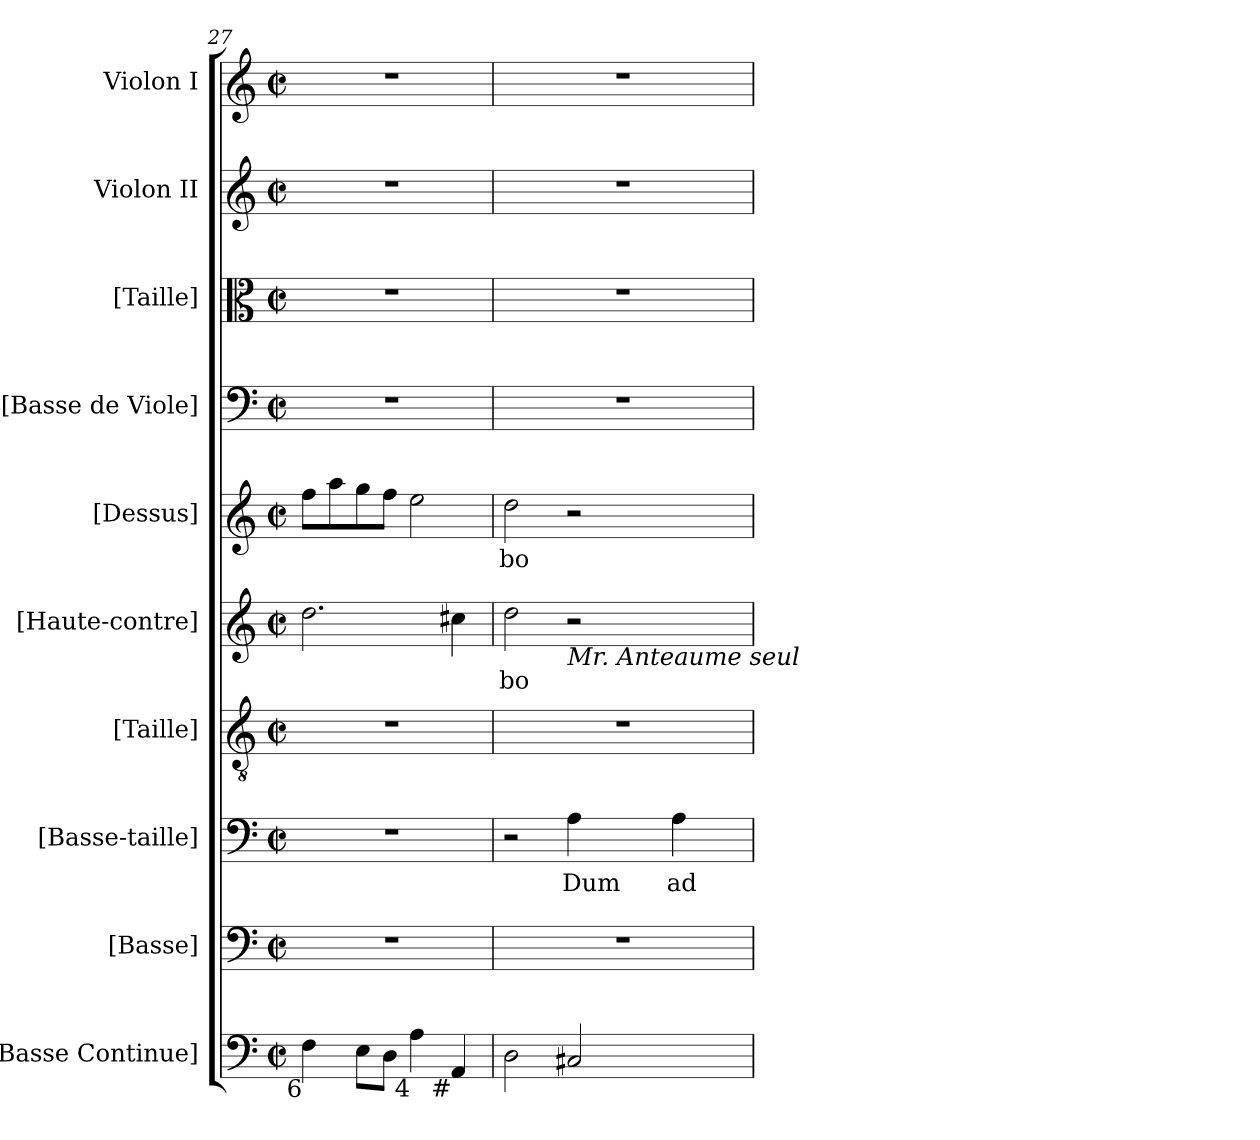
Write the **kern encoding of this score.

**kern	**kern	**kern	**text	**kern	**kern	**text	**kern	**text	**kern	**kern	**kern	**kern
*part10	*part9	*part8	*part8	*part7	*part6	*part6	*part5	*part5	*part4	*part3	*part2	*part1
*staff10	*staff9	*staff8	*staff8	*staff7	*staff6	*staff6	*staff5	*staff5	*staff4	*staff3	*staff2	*staff1
*I"[Basse Continue]	*I"[Basse]	*I"[Basse-taille]	*	*I"[Taille]	*I"[Haute-contre]	*	*I"[Dessus]	*	*I"[Basse de Viole]	*I"[Taille]	*I"Violon II	*I"Violon I
*I'B.c.	*I'B.	*I'B.t.	*	*I'T.	*I'H.C.	*	*I'D.	*	*	*	*I'Vln. II	*I'Vln. I
*clefF4	*clefF4	*clefF4	*	*clefGv2	*clefG2	*	*clefG2	*	*clefF4	*clefC3	*clefG2	*clefG2
*	*	*	*	*ITrd7c12	*ITrd7c12	*	*	*	*	*	*	*
*k[]	*k[]	*k[]	*	*k[]	*k[]	*	*k[]	*	*k[]	*k[]	*k[]	*k[]
*M2/2	*M2/2	*M2/2	*	*M2/2	*M2/2	*	*M2/2	*	*M2/2	*M2/2	*M2/2	*M2/2
*met(c|)	*met(c|)	*met(c|)	*	*met(c|)	*met(c|)	*	*met(c|)	*	*met(c|)	*met(c|)	*met(c|)	*met(c|)
=27	=27	=27	=27	=27	=27	=27	=27	=27	=27	=27	=27	=27
!LO:TX:b:rj:t=6	!	!	!	!	!	!	!	!	!	!	!	!
4Fi\	1r	1r	.	1r	2.di\	.	8ffi\L	.	1r	1r	1r	1r
.	.	.	.	.	.	.	8aai\	.	.	.	.	.
8Ei\L	.	.	.	.	.	.	8ggi\	.	.	.	.	.
8Di\J	.	.	.	.	.	.	8ffi\J	.	.	.	.	.
!LO:TX:b:rj:t=4	!	!	!	!	!	!	!	!	!	!	!	!
4Ai\	.	.	.	.	.	.	2eei\	.	.	.	.	.
!LO:TX:b:rj:t=#	!	!	!	!	!	!	!	!	!	!	!	!
4AAi/	.	.	.	.	4c#Xi\	.	.	.	.	.	.	.
!!LO:LB:g=z
=28	=28	=28	=28	=28	=28	=28	=28	=28	=28	=28	=28	=28
!	!	!	!	!	!	!LO:LY:b:color=#000000	!	!	!	!	!	!
!	!	!	!	!	!	!	!	!LO:LY:b:color=#000000	!	!	!	!
2Di\	1r	2r	.	1r	2di\	-bo	2ddi\	-bo	1r	1r	1r	1r
!	!	!	!	!	!LO:TX:b:i:t=Mr. Anteaume seul	!	!	!	!	!	!	!
!	!	!	!LO:LY:b:color=#000000	!	!	!	!	!	!	!	!	!
2C#Xi/	.	4Ai\	Dum	.	2r	.	2r	.	.	.	.	.
!	!	!	!LO:LY:b:color=#000000	!	!	!	!	!	!	!	!	!
.	.	4Ai\	ad-	.	.	.	.	.	.	.	.	.
=	=	=	=	=	=	=	=	=	=	=	=	=
*-	*-	*-	*-	*-	*-	*-	*-	*-	*-	*-	*-	*-
